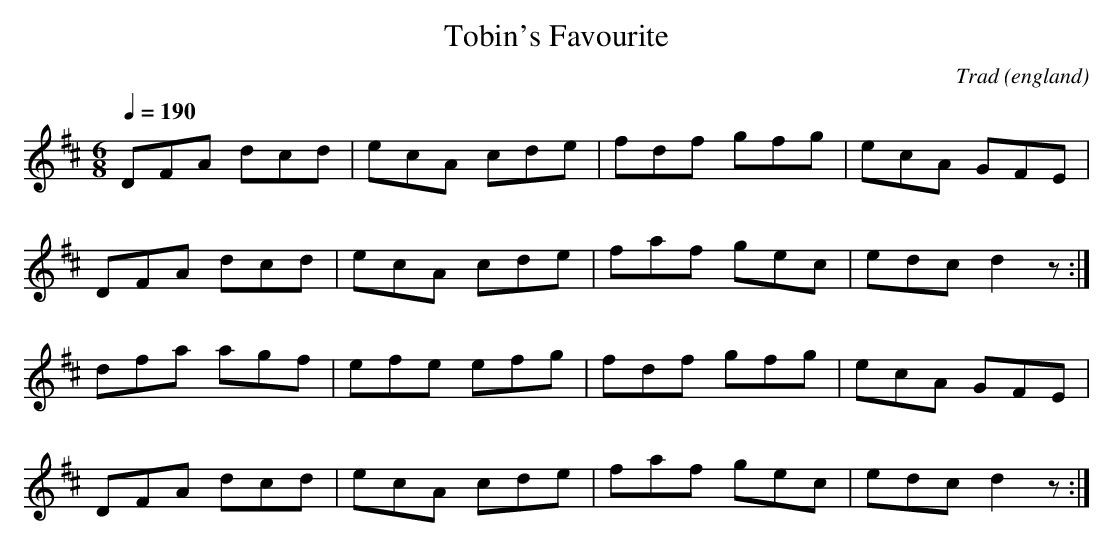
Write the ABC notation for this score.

X:1
T:Tobin's Favourite
O:england
M:6/8
L:1/8
Q:1/4=190
C:Trad
K:D
DFA dcd|ecA cde|fdf gfg|ecA GFE|
DFA dcd|ecA cde|faf gec|edc d2 z:|
dfa agf|efe efg|fdf gfg|ecA GFE|
DFA dcd|ecA cde|faf gec|edc d2 z:|
